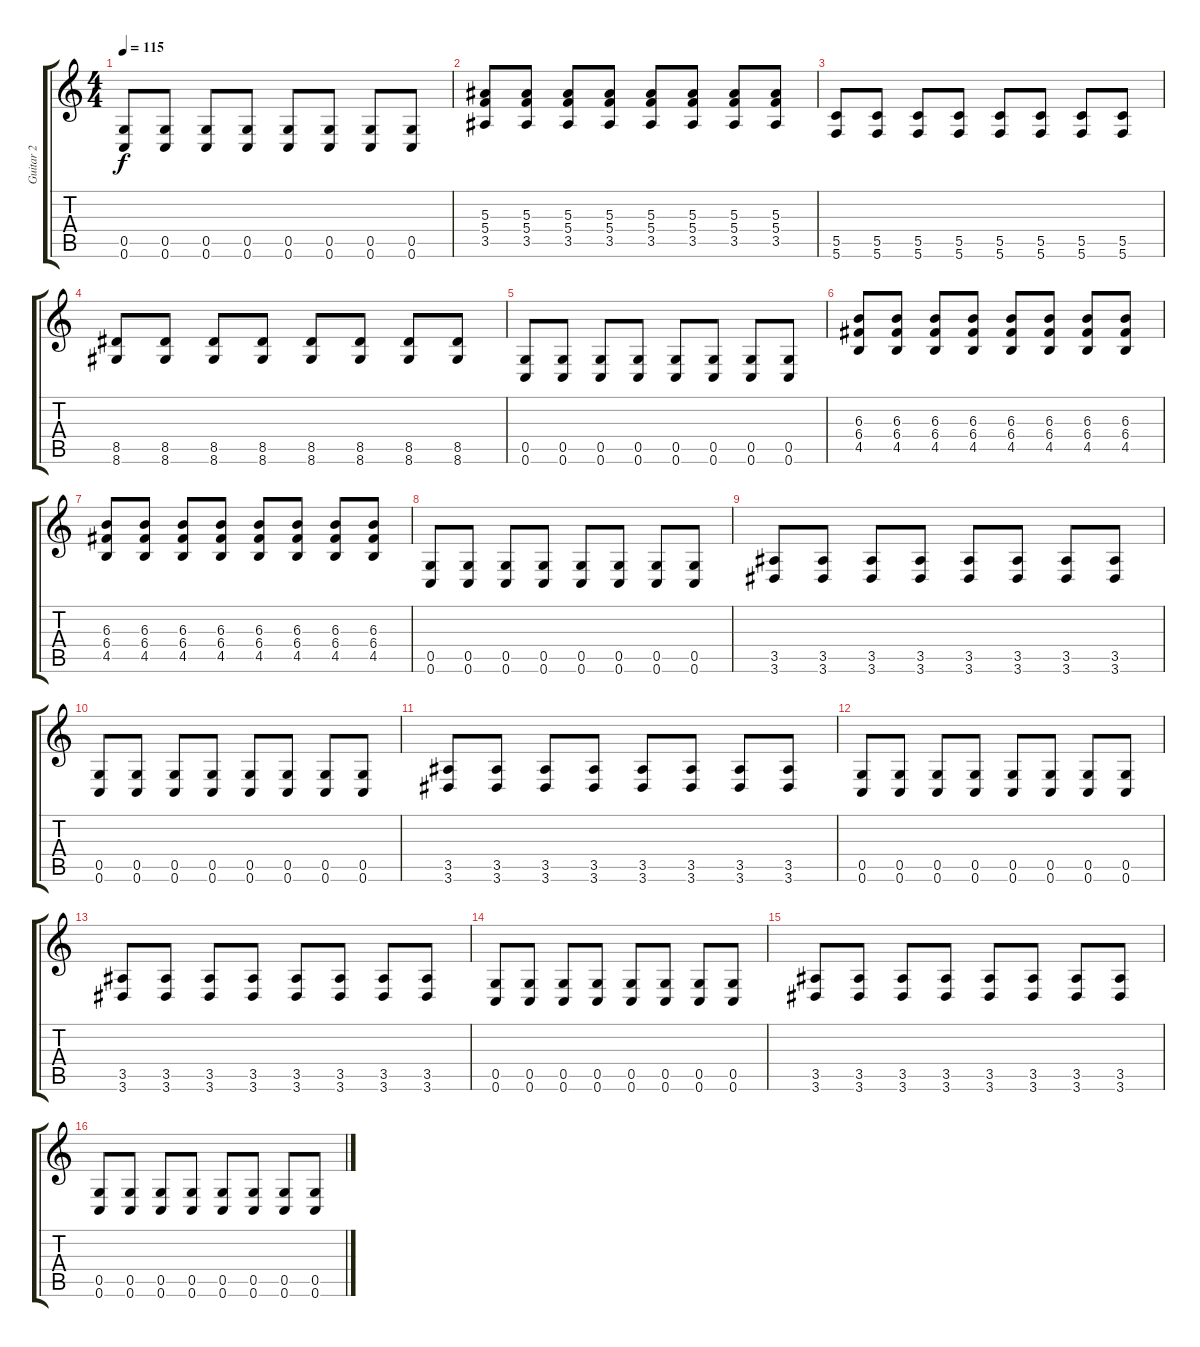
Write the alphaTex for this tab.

\track ("Guitar 2" "Guitar 2") {instrument overdrivenguitar}
\staff {score tabs}
\tuning (D4 A3 F3 C3 G2 C2) {hide}
\ts (4 4)
\tempo 115
\clef g2
\ks c
(0.5 0.6).8{dy f} (0.5 0.6).8 (0.5 0.6).8 (0.5 0.6).8 (0.5 0.6).8 (0.5 0.6).8 (0.5 0.6).8 (0.5 0.6).8 |
(5.3 5.4 3.5).8 (5.3 5.4 3.5).8 (5.3 5.4 3.5).8 (5.3 5.4 3.5).8 (5.3 5.4 3.5).8 (5.3 5.4 3.5).8 (5.3 5.4 3.5).8 (5.3 5.4 3.5).8 |
(5.5 5.6).8 (5.5 5.6).8 (5.5 5.6).8 (5.5 5.6).8 (5.5 5.6).8 (5.5 5.6).8 (5.5 5.6).8 (5.5 5.6).8 |
(8.5 8.6).8 (8.5 8.6).8 (8.5 8.6).8 (8.5 8.6).8 (8.5 8.6).8 (8.5 8.6).8 (8.5 8.6).8 (8.5 8.6).8 |
(0.5 0.6).8 (0.5 0.6).8 (0.5 0.6).8 (0.5 0.6).8 (0.5 0.6).8 (0.5 0.6).8 (0.5 0.6).8 (0.5 0.6).8 |
(6.3 6.4 4.5).8 (6.3 6.4 4.5).8 (6.3 6.4 4.5).8 (6.3 6.4 4.5).8 (6.3 6.4 4.5).8 (6.3 6.4 4.5).8 (6.3 6.4 4.5).8 (6.3 6.4 4.5).8 |
(6.3 6.4 4.5).8 (6.3 6.4 4.5).8 (6.3 6.4 4.5).8 (6.3 6.4 4.5).8 (6.3 6.4 4.5).8 (6.3 6.4 4.5).8 (6.3 6.4 4.5).8 (6.3 6.4 4.5).8 |
(0.5 0.6).8 (0.5 0.6).8 (0.5 0.6).8 (0.5 0.6).8 (0.5 0.6).8 (0.5 0.6).8 (0.5 0.6).8 (0.5 0.6).8 |
(3.5 3.6).8 (3.5 3.6).8 (3.5 3.6).8 (3.5 3.6).8 (3.5 3.6).8 (3.5 3.6).8 (3.5 3.6).8 (3.5 3.6).8 |
(0.5 0.6).8 (0.5 0.6).8 (0.5 0.6).8 (0.5 0.6).8 (0.5 0.6).8 (0.5 0.6).8 (0.5 0.6).8 (0.5 0.6).8 |
(3.5 3.6).8 (3.5 3.6).8 (3.5 3.6).8 (3.5 3.6).8 (3.5 3.6).8 (3.5 3.6).8 (3.5 3.6).8 (3.5 3.6).8 |
(0.5 0.6).8 (0.5 0.6).8 (0.5 0.6).8 (0.5 0.6).8 (0.5 0.6).8 (0.5 0.6).8 (0.5 0.6).8 (0.5 0.6).8 |
(3.5 3.6).8 (3.5 3.6).8 (3.5 3.6).8 (3.5 3.6).8 (3.5 3.6).8 (3.5 3.6).8 (3.5 3.6).8 (3.5 3.6).8 |
(0.5 0.6).8 (0.5 0.6).8 (0.5 0.6).8 (0.5 0.6).8 (0.5 0.6).8 (0.5 0.6).8 (0.5 0.6).8 (0.5 0.6).8 |
(3.5 3.6).8 (3.5 3.6).8 (3.5 3.6).8 (3.5 3.6).8 (3.5 3.6).8 (3.5 3.6).8 (3.5 3.6).8 (3.5 3.6).8 |
(0.5 0.6).8 (0.5 0.6).8 (0.5 0.6).8 (0.5 0.6).8 (0.5 0.6).8 (0.5 0.6).8 (0.5 0.6).8 (0.5 0.6).8
